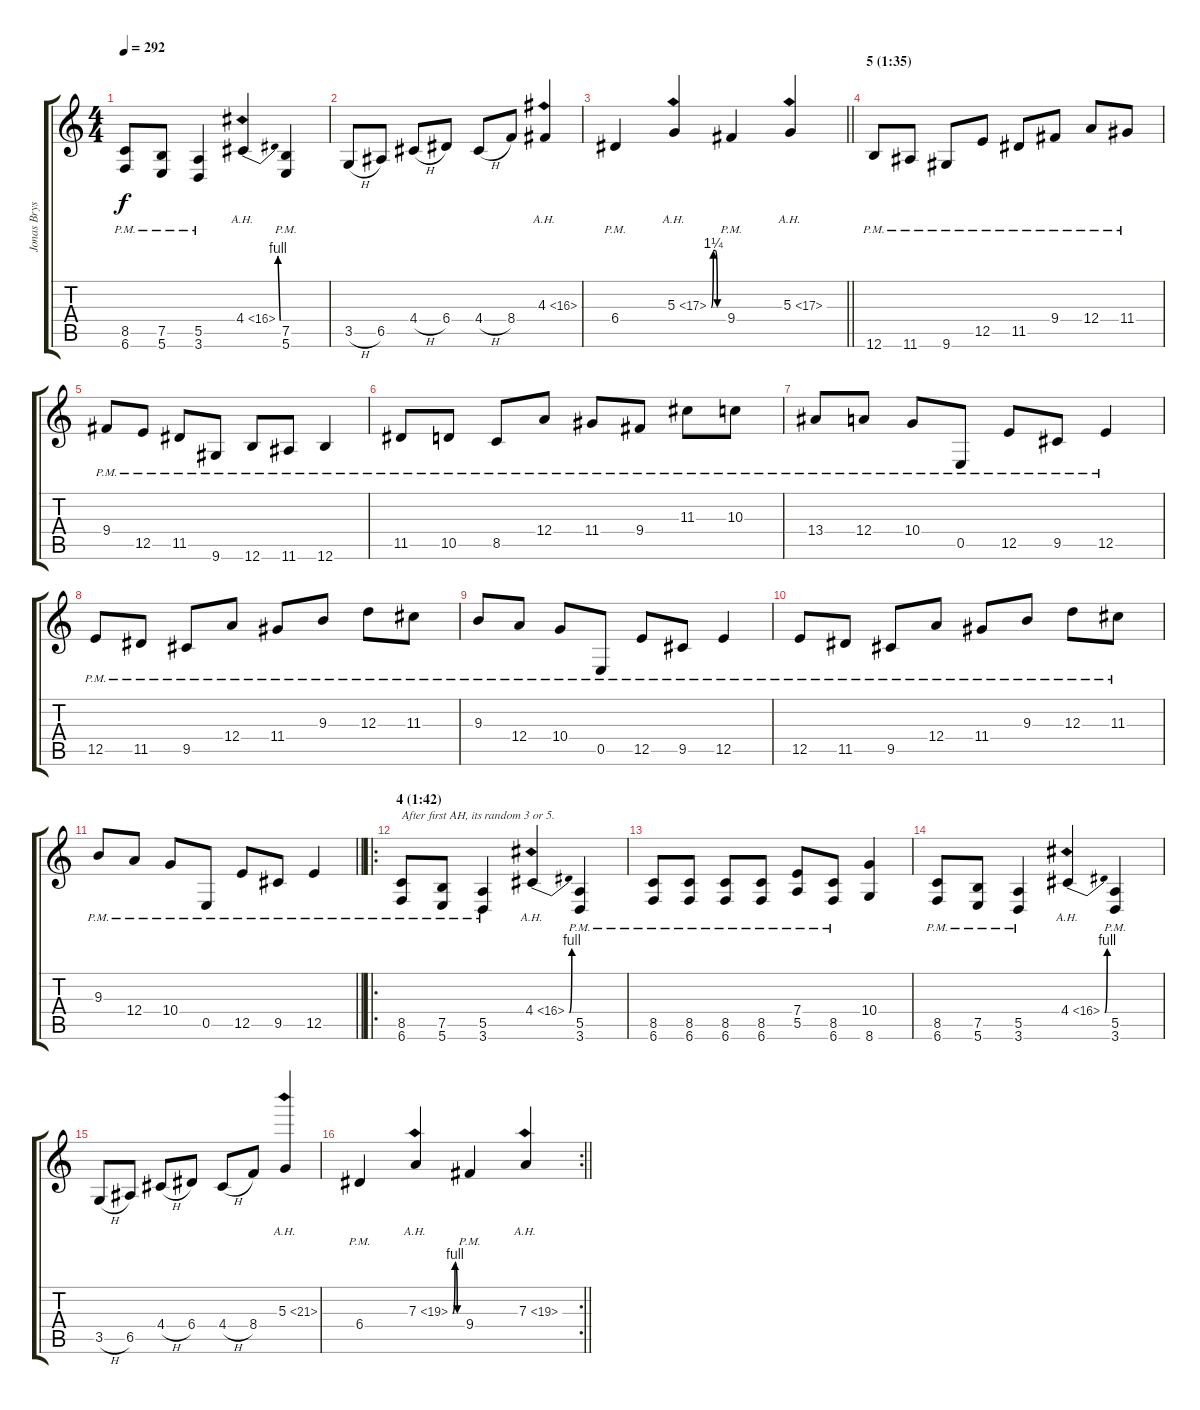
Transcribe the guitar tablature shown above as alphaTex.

\track ("Jonas Bryssling (Left Guitar)" "Jonas Brys") {instrument overdrivenguitar}
\staff {score tabs}
\tuning (B3 Gb3 D3 A2 E2 B1) {hide}
\ts (4 4)
\tempo 292
\clef g2
\ks c
(8.5{pm} 6.6{pm}).8{dy f} (7.5{pm} 5.6{pm}).8 (5.5{pm} 3.6{pm}).4 4.4{be (bend 0 0 60 4) ah 12}.4 (7.5{pm} 5.6{pm}).4 |
3.5{h}.8 6.5.8 4.4{h}.8 6.4.8 4.4{h}.8 8.4.8 4.3{ah 12}.4 |
\barLineRight lightlight
6.4{pm}.4 5.3{be (custom 0 0 10 5 20 5 30 0 60 0) ah 12}.4 9.4{pm}.4 5.3{ah 12}.4 |
\section ("" "5 (1:35)")
12.6{pm}.8 11.6{pm}.8 9.6{pm}.8 12.5{pm}.8 11.5{pm}.8 9.4{pm}.8 12.4{pm}.8 11.4{pm}.8 |
9.4{pm}.8 12.5{pm}.8 11.5{pm}.8 9.6{pm}.8 12.6{pm}.8 11.6{pm}.8 12.6{pm}.4 |
11.5{pm}.8 10.5{pm}.8 8.5{pm}.8 12.4{pm}.8 11.4{pm}.8 9.4{pm}.8 11.3{pm}.8 10.3{pm}.8 |
13.4{pm}.8 12.4{pm}.8 10.4{pm}.8 0.5{pm}.8 12.5{pm}.8 9.5{pm}.8 12.5{pm}.4 |
12.5{pm}.8 11.5{pm}.8 9.5{pm}.8 12.4{pm}.8 11.4{pm}.8 9.3{pm}.8 12.3{pm}.8 11.3{pm}.8 |
9.3{pm}.8 12.4{pm}.8 10.4{pm}.8 0.5{pm}.8 12.5{pm}.8 9.5{pm}.8 12.5{pm}.4 |
12.5{pm}.8 11.5{pm}.8 9.5{pm}.8 12.4{pm}.8 11.4{pm}.8 9.3{pm}.8 12.3{pm}.8 11.3{pm}.8 |
\barLineRight lightlight
9.3{pm}.8 12.4{pm}.8 10.4{pm}.8 0.5{pm}.8 12.5{pm}.8 9.5{pm}.8 12.5{pm}.4 |
\ro
\section ("" "4 (1:42)")
(8.5{pm} 6.6{pm}).8{txt "After first AH, its random 3 or 5."} (7.5{pm} 5.6{pm}).8 (5.5{pm} 3.6{pm}).4 4.4{be (bend 0 0 60 4) ah 12}.4 (5.5{pm} 3.6{pm}).4 |
(8.5{pm} 6.6{pm}).8 (8.5{pm} 6.6{pm}).8 (8.5{pm} 6.6{pm}).8 (8.5{pm} 6.6{pm}).8 (7.4{pm} 5.5{pm}).8 (8.5{pm} 6.6{pm}).8 (10.4 8.6).4 |
(8.5{pm} 6.6{pm}).8 (7.5{pm} 5.6{pm}).8 (5.5{pm} 3.6{pm}).4 4.4{be (bend 0 0 60 4) ah 12}.4 (5.5{pm} 3.6{pm}).4 |
3.5{h}.8 6.5.8 4.4{h}.8 6.4.8 4.4{h}.8 8.4.8 5.3{ah 16}.4 |
\rc 2
\barLineRight lightlight
6.4{pm}.4 7.3{be (custom 0 0 15 4 30 0 60 0) ah 12}.4 9.4{pm}.4 7.3{ah 12}.4
